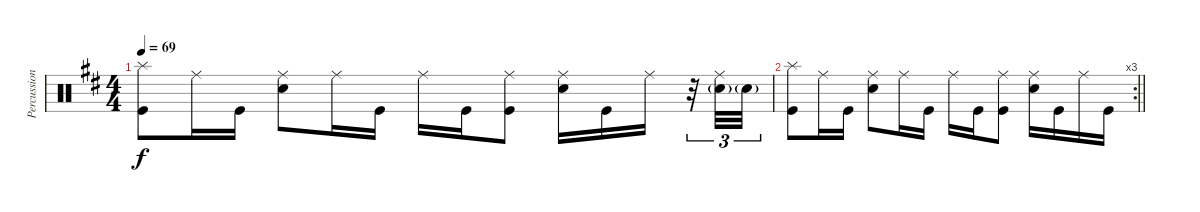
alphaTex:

\track ("Percussion" "Percussion") {instrument percussion}
\staff {score}
\articulation defaults
\ts (4 4)
\tempo 69
\clef neutral
\ks bminor
("Splash (hit)" "Kick (hit)").8{dy f} "Ride (middle)".16 "Kick (hit)".16 ("Electric Snare (hit)" "Ride (middle)").8 "Ride (middle)".16 "Kick (hit)".16 "Ride (middle)".16 "Kick (hit)".16 ("Kick (hit)" "Ride (middle)").8 ("Electric Snare (hit)" "Ride (middle)").16 "Kick (hit)".16 "Ride (middle)".16 r.32{tu (3 2)} ("Electric Snare (hit)"{g} "Ride (middle)").32{tu (3 2)} "Electric Snare (hit)"{g}.32{tu (3 2)} |
\rc 3
\barLineRight lightlight
("Splash (hit)" "Kick (hit)").8 "Ride (middle)".16 "Kick (hit)".16 ("Electric Snare (hit)" "Ride (middle)").8 "Ride (middle)".16 "Kick (hit)".16 "Ride (middle)".16 "Kick (hit)".16 ("Kick (hit)" "Ride (middle)").8 ("Electric Snare (hit)" "Ride (middle)").16 "Kick (hit)".16 "Ride (middle)".16 "Kick (hit)".16
